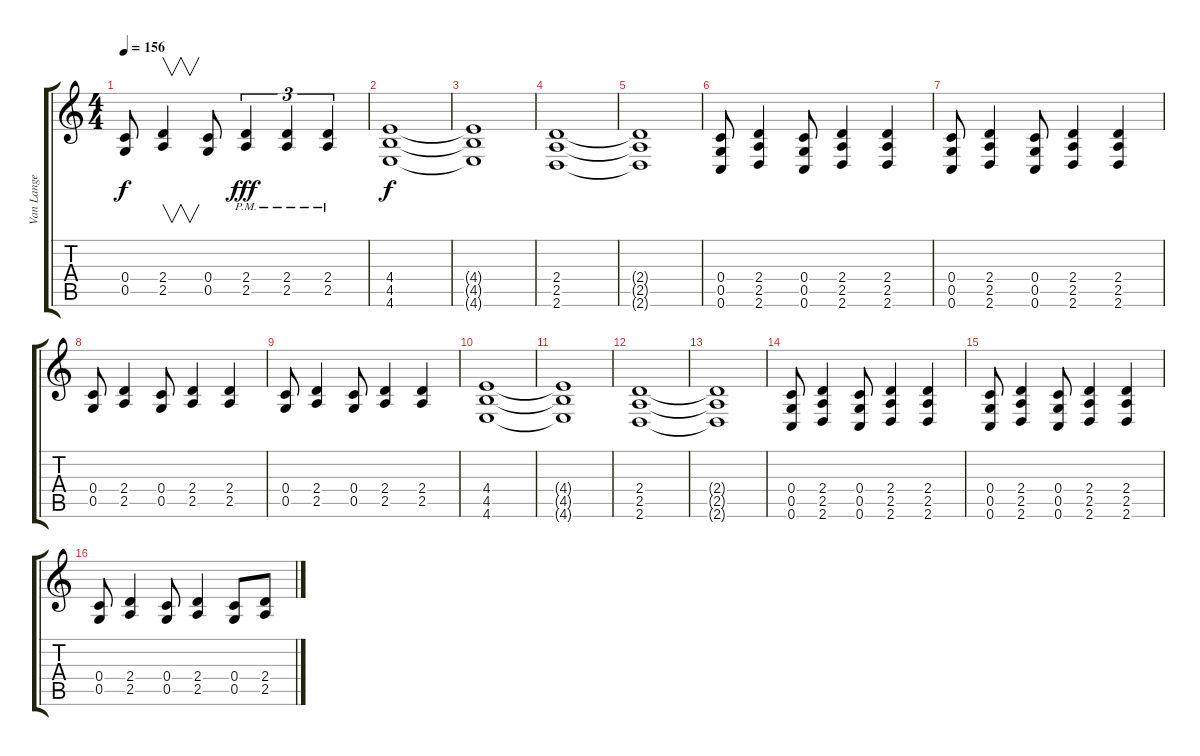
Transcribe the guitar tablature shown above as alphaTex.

\track ("Van Lange" "Van Lange") {instrument distortionguitar}
\staff {score tabs}
\tuning (D4 A3 F3 C3 G2 C2) {hide}
\ts (4 4)
\tempo 156
\clef g2
\ks c
(0.4 0.5).8{dy f} (2.4 2.5).4{v} (0.4 0.5).8 (2.4{pm} 2.5{pm}).4{tu (3 2) dy fff} (2.4{pm} 2.5{pm}).4{tu (3 2)} (2.4{pm} 2.5{pm}).4{tu (3 2)} |
(4.4 4.5 4.6).1{dy f} |
(4.4{t} 4.5{t} 4.6{t}).1 |
(2.4 2.5 2.6).1 |
(2.4{t} 2.5{t} 2.6{t}).1 |
(0.4 0.5 0.6).8 (2.4 2.5 2.6).4 (0.4 0.5 0.6).8 (2.4 2.5 2.6).4 (2.4 2.5 2.6).4 |
(0.4 0.5 0.6).8 (2.4 2.5 2.6).4 (0.4 0.5 0.6).8 (2.4 2.5 2.6).4 (2.4 2.5 2.6).4 |
(0.4 0.5).8 (2.4 2.5).4 (0.4 0.5).8 (2.4 2.5).4 (2.4 2.5).4 |
(0.4 0.5).8 (2.4 2.5).4 (0.4 0.5).8 (2.4 2.5).4 (2.4 2.5).4 |
(4.4 4.5 4.6).1 |
(4.4{t} 4.5{t} 4.6{t}).1 |
(2.4 2.5 2.6).1 |
(2.4{t} 2.5{t} 2.6{t}).1 |
(0.4 0.5 0.6).8 (2.4 2.5 2.6).4 (0.4 0.5 0.6).8 (2.4 2.5 2.6).4 (2.4 2.5 2.6).4 |
(0.4 0.5 0.6).8 (2.4 2.5 2.6).4 (0.4 0.5 0.6).8 (2.4 2.5 2.6).4 (2.4 2.5 2.6).4 |
(0.4 0.5).8 (2.4 2.5).4 (0.4 0.5).8 (2.4 2.5).4 (0.4 0.5).8 (2.4 2.5).8
